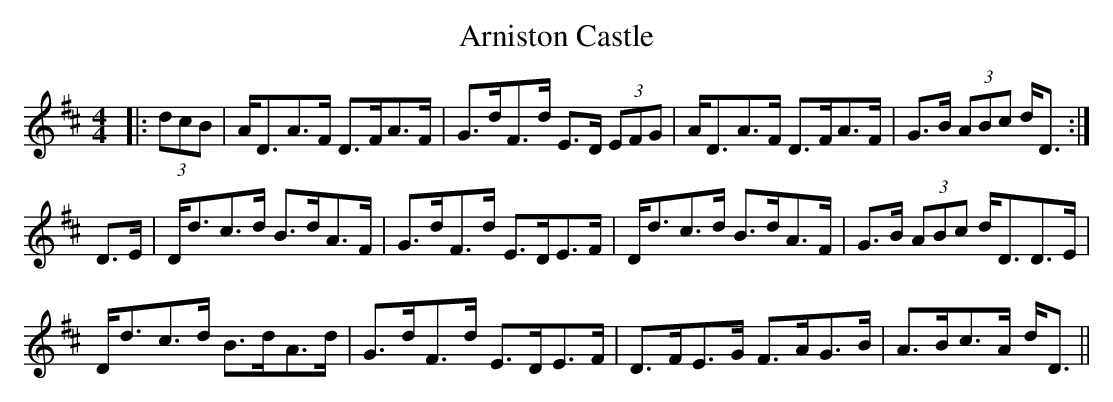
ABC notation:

X:1
T: Arniston Castle
M: 4/4
L: 1/8
K: Dmaj
|:(3dcB|A<DA>F D>FA>F|G>dF>d E>D (3EFG|A<DA>F D>FA>F|G>B (3ABc d<D:|
D>E|D<dc>d B>dA>F|G>dF>d E>DE>F|D<dc>d B>dA>F|G>B (3ABc d<DD>E|
D<dc>d B>dA>d|G>dF>d E>DE>F|D>FE>G F>AG>B|A>Bc>A d<D||
